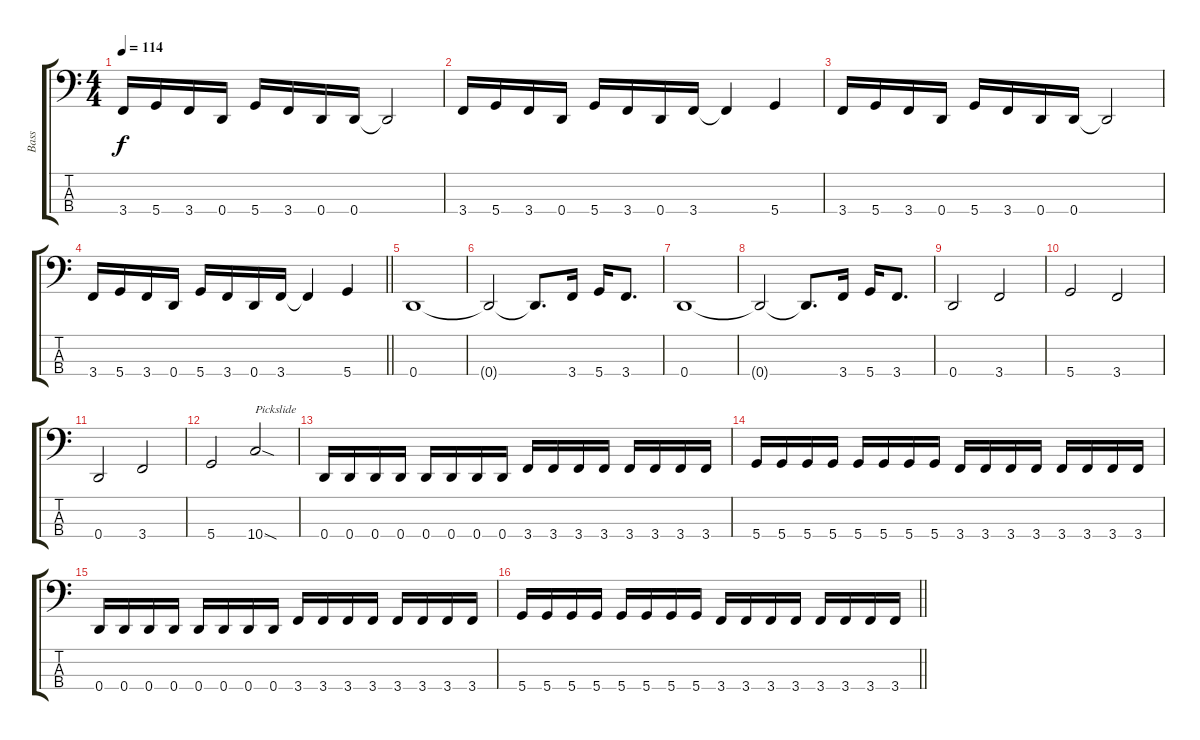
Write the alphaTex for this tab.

\track ("Bass" "Bass") {instrument electricbasspick}
\staff {score tabs}
\tuning (G2 D2 A1 D1) {hide}
\ts (4 4)
\tempo 114
\clef f4
\ks c
3.4.16{dy f} 5.4.16 3.4.16 0.4.16 5.4.16 3.4.16 0.4.16 0.4.16 0.4{t}.2 |
3.4.16 5.4.16 3.4.16 0.4.16 5.4.16 3.4.16 0.4.16 3.4.16 3.4{t}.4 5.4.4 |
3.4.16 5.4.16 3.4.16 0.4.16 5.4.16 3.4.16 0.4.16 0.4.16 0.4{t}.2 |
\barLineRight lightlight
3.4.16 5.4.16 3.4.16 0.4.16 5.4.16 3.4.16 0.4.16 3.4.16 3.4{t}.4 5.4.4 |
0.4.1 |
0.4{t}.2 0.4{t}.8{d} 3.4.16 5.4.16 3.4.8{d} |
0.4.1 |
0.4{t}.2 0.4{t}.8{d} 3.4.16 5.4.16 3.4.8{d} |
0.4.2 3.4.2 |
5.4.2 3.4.2 |
0.4.2 3.4.2 |
5.4.2 10.4{sod}.2{txt "Pickslide"} |
0.4.16 0.4.16 0.4.16 0.4.16 0.4.16 0.4.16 0.4.16 0.4.16 3.4.16 3.4.16 3.4.16 3.4.16 3.4.16 3.4.16 3.4.16 3.4.16 |
5.4.16 5.4.16 5.4.16 5.4.16 5.4.16 5.4.16 5.4.16 5.4.16 3.4.16 3.4.16 3.4.16 3.4.16 3.4.16 3.4.16 3.4.16 3.4.16 |
0.4.16 0.4.16 0.4.16 0.4.16 0.4.16 0.4.16 0.4.16 0.4.16 3.4.16 3.4.16 3.4.16 3.4.16 3.4.16 3.4.16 3.4.16 3.4.16 |
\barLineRight lightlight
5.4.16 5.4.16 5.4.16 5.4.16 5.4.16 5.4.16 5.4.16 5.4.16 3.4.16 3.4.16 3.4.16 3.4.16 3.4.16 3.4.16 3.4.16 3.4.16
